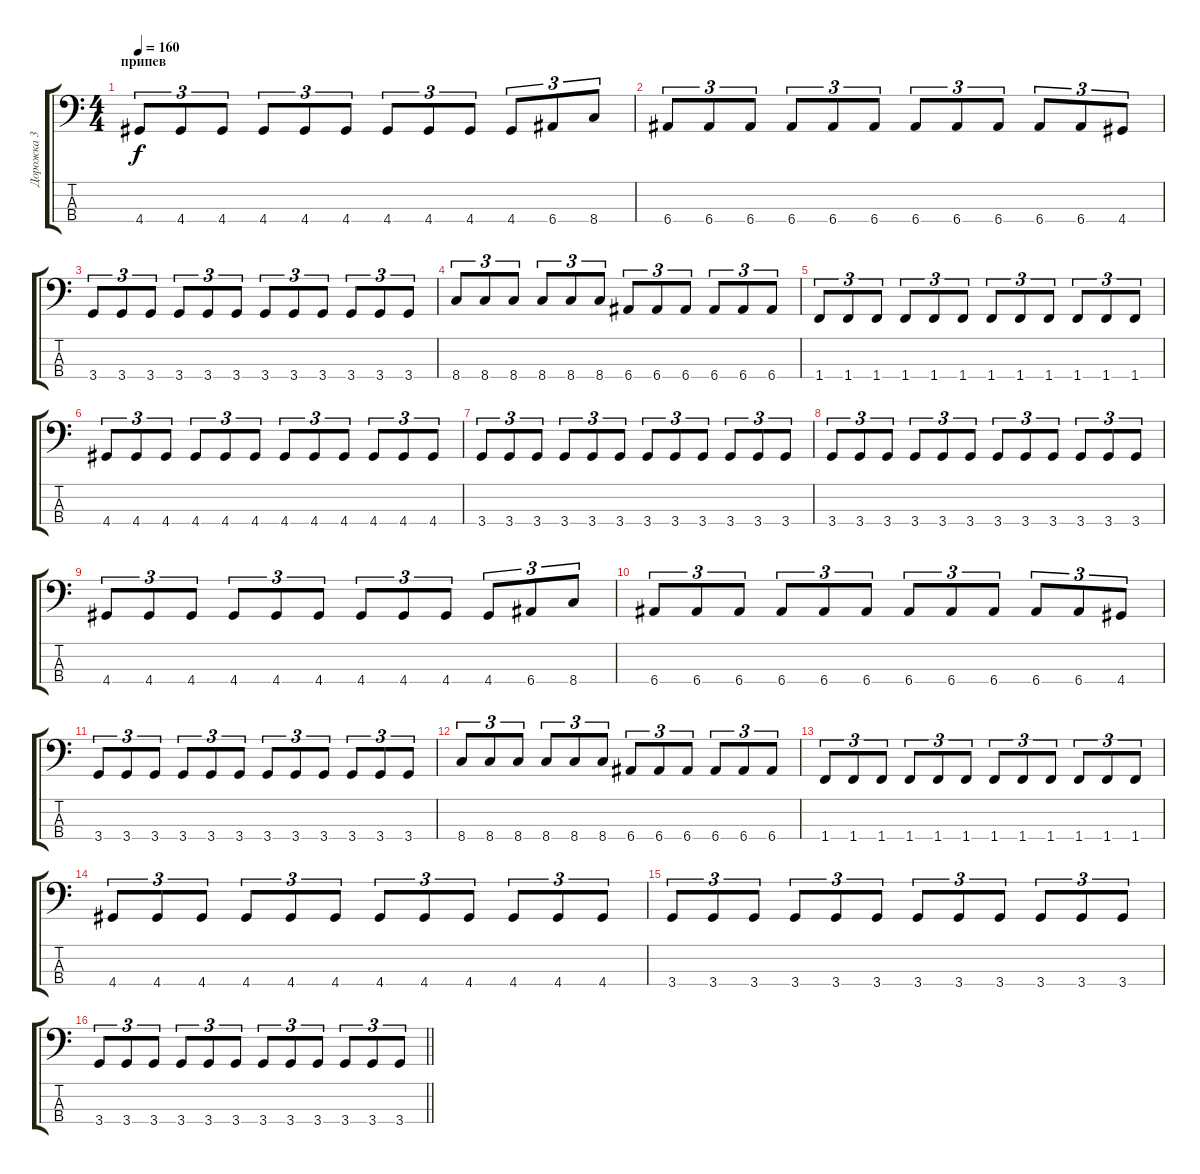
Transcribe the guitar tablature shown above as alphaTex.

\track ("Дорожка 3" "Дорожка 3") {instrument electricbassfinger}
\staff {score tabs}
\tuning (G2 D2 A1 E1) {hide}
\ts (4 4)
\section ("" "припев")
\tempo 160
\clef f4
\ks c
4.4.8{tu (3 2) dy f} 4.4.8{tu (3 2)} 4.4.8{tu (3 2)} 4.4.8{tu (3 2)} 4.4.8{tu (3 2)} 4.4.8{tu (3 2)} 4.4.8{tu (3 2)} 4.4.8{tu (3 2)} 4.4.8{tu (3 2)} 4.4.8{tu (3 2)} 6.4.8{tu (3 2)} 8.4.8{tu (3 2)} |
6.4.8{tu (3 2)} 6.4.8{tu (3 2)} 6.4.8{tu (3 2)} 6.4.8{tu (3 2)} 6.4.8{tu (3 2)} 6.4.8{tu (3 2)} 6.4.8{tu (3 2)} 6.4.8{tu (3 2)} 6.4.8{tu (3 2)} 6.4.8{tu (3 2)} 6.4.8{tu (3 2)} 4.4.8{tu (3 2)} |
3.4.8{tu (3 2)} 3.4.8{tu (3 2)} 3.4.8{tu (3 2)} 3.4.8{tu (3 2)} 3.4.8{tu (3 2)} 3.4.8{tu (3 2)} 3.4.8{tu (3 2)} 3.4.8{tu (3 2)} 3.4.8{tu (3 2)} 3.4.8{tu (3 2)} 3.4.8{tu (3 2)} 3.4.8{tu (3 2)} |
8.4.8{tu (3 2)} 8.4.8{tu (3 2)} 8.4.8{tu (3 2)} 8.4.8{tu (3 2)} 8.4.8{tu (3 2)} 8.4.8{tu (3 2)} 6.4.8{tu (3 2)} 6.4.8{tu (3 2)} 6.4.8{tu (3 2)} 6.4.8{tu (3 2)} 6.4.8{tu (3 2)} 6.4.8{tu (3 2)} |
1.4.8{tu (3 2)} 1.4.8{tu (3 2)} 1.4.8{tu (3 2)} 1.4.8{tu (3 2)} 1.4.8{tu (3 2)} 1.4.8{tu (3 2)} 1.4.8{tu (3 2)} 1.4.8{tu (3 2)} 1.4.8{tu (3 2)} 1.4.8{tu (3 2)} 1.4.8{tu (3 2)} 1.4.8{tu (3 2)} |
4.4.8{tu (3 2)} 4.4.8{tu (3 2)} 4.4.8{tu (3 2)} 4.4.8{tu (3 2)} 4.4.8{tu (3 2)} 4.4.8{tu (3 2)} 4.4.8{tu (3 2)} 4.4.8{tu (3 2)} 4.4.8{tu (3 2)} 4.4.8{tu (3 2)} 4.4.8{tu (3 2)} 4.4.8{tu (3 2)} |
3.4.8{tu (3 2)} 3.4.8{tu (3 2)} 3.4.8{tu (3 2)} 3.4.8{tu (3 2)} 3.4.8{tu (3 2)} 3.4.8{tu (3 2)} 3.4.8{tu (3 2)} 3.4.8{tu (3 2)} 3.4.8{tu (3 2)} 3.4.8{tu (3 2)} 3.4.8{tu (3 2)} 3.4.8{tu (3 2)} |
3.4.8{tu (3 2)} 3.4.8{tu (3 2)} 3.4.8{tu (3 2)} 3.4.8{tu (3 2)} 3.4.8{tu (3 2)} 3.4.8{tu (3 2)} 3.4.8{tu (3 2)} 3.4.8{tu (3 2)} 3.4.8{tu (3 2)} 3.4.8{tu (3 2)} 3.4.8{tu (3 2)} 3.4.8{tu (3 2)} |
4.4.8{tu (3 2)} 4.4.8{tu (3 2)} 4.4.8{tu (3 2)} 4.4.8{tu (3 2)} 4.4.8{tu (3 2)} 4.4.8{tu (3 2)} 4.4.8{tu (3 2)} 4.4.8{tu (3 2)} 4.4.8{tu (3 2)} 4.4.8{tu (3 2)} 6.4.8{tu (3 2)} 8.4.8{tu (3 2)} |
6.4.8{tu (3 2)} 6.4.8{tu (3 2)} 6.4.8{tu (3 2)} 6.4.8{tu (3 2)} 6.4.8{tu (3 2)} 6.4.8{tu (3 2)} 6.4.8{tu (3 2)} 6.4.8{tu (3 2)} 6.4.8{tu (3 2)} 6.4.8{tu (3 2)} 6.4.8{tu (3 2)} 4.4.8{tu (3 2)} |
3.4.8{tu (3 2)} 3.4.8{tu (3 2)} 3.4.8{tu (3 2)} 3.4.8{tu (3 2)} 3.4.8{tu (3 2)} 3.4.8{tu (3 2)} 3.4.8{tu (3 2)} 3.4.8{tu (3 2)} 3.4.8{tu (3 2)} 3.4.8{tu (3 2)} 3.4.8{tu (3 2)} 3.4.8{tu (3 2)} |
8.4.8{tu (3 2)} 8.4.8{tu (3 2)} 8.4.8{tu (3 2)} 8.4.8{tu (3 2)} 8.4.8{tu (3 2)} 8.4.8{tu (3 2)} 6.4.8{tu (3 2)} 6.4.8{tu (3 2)} 6.4.8{tu (3 2)} 6.4.8{tu (3 2)} 6.4.8{tu (3 2)} 6.4.8{tu (3 2)} |
1.4.8{tu (3 2)} 1.4.8{tu (3 2)} 1.4.8{tu (3 2)} 1.4.8{tu (3 2)} 1.4.8{tu (3 2)} 1.4.8{tu (3 2)} 1.4.8{tu (3 2)} 1.4.8{tu (3 2)} 1.4.8{tu (3 2)} 1.4.8{tu (3 2)} 1.4.8{tu (3 2)} 1.4.8{tu (3 2)} |
4.4.8{tu (3 2)} 4.4.8{tu (3 2)} 4.4.8{tu (3 2)} 4.4.8{tu (3 2)} 4.4.8{tu (3 2)} 4.4.8{tu (3 2)} 4.4.8{tu (3 2)} 4.4.8{tu (3 2)} 4.4.8{tu (3 2)} 4.4.8{tu (3 2)} 4.4.8{tu (3 2)} 4.4.8{tu (3 2)} |
3.4.8{tu (3 2)} 3.4.8{tu (3 2)} 3.4.8{tu (3 2)} 3.4.8{tu (3 2)} 3.4.8{tu (3 2)} 3.4.8{tu (3 2)} 3.4.8{tu (3 2)} 3.4.8{tu (3 2)} 3.4.8{tu (3 2)} 3.4.8{tu (3 2)} 3.4.8{tu (3 2)} 3.4.8{tu (3 2)} |
\barLineRight lightlight
3.4.8{tu (3 2)} 3.4.8{tu (3 2)} 3.4.8{tu (3 2)} 3.4.8{tu (3 2)} 3.4.8{tu (3 2)} 3.4.8{tu (3 2)} 3.4.8{tu (3 2)} 3.4.8{tu (3 2)} 3.4.8{tu (3 2)} 3.4.8{tu (3 2)} 3.4.8{tu (3 2)} 3.4.8{tu (3 2)}
